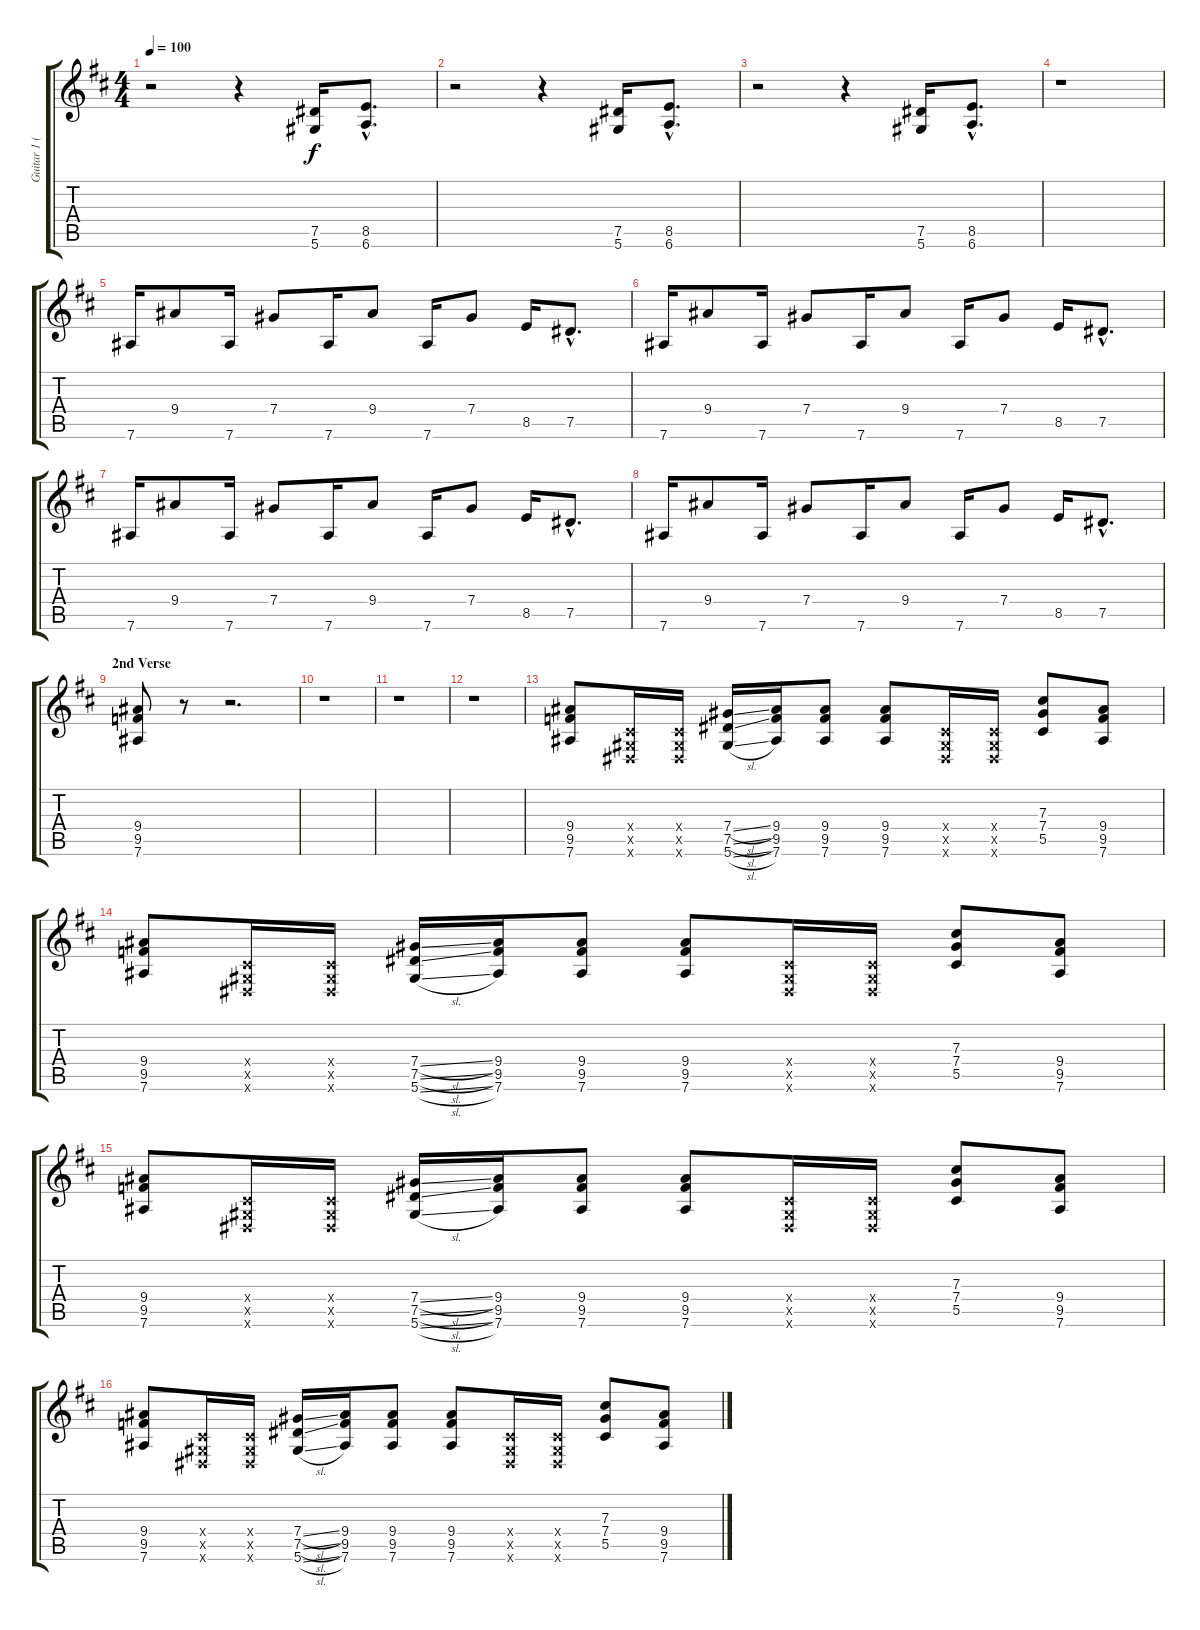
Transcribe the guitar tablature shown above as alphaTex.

\track ("Guitar 1 (Lead)" "Guitar 1 (") {instrument distortionguitar}
\staff {score tabs}
\tuning (Eb4 Bb3 Gb3 Db3 Ab2 Eb2) {hide}
\ts (4 4)
\tempo 100
\clef g2
\ks bminor
r.2{dy f} r.4 (7.5 5.6).16 (8.5{hac} 6.6{hac}).8{d} |
r.2 r.4 (7.5 5.6).16 (8.5{hac} 6.6{hac}).8{d} |
r.2 r.4 (7.5 5.6).16 (8.5{hac} 6.6{hac}).8{d} |
r.1 |
7.6.16 9.4.8 7.6.16 7.4.8 7.6.16 9.4.8 7.6.16 7.4.8 8.5.16 7.5{hac}.8{d} |
7.6.16 9.4.8 7.6.16 7.4.8 7.6.16 9.4.8 7.6.16 7.4.8 8.5.16 7.5{hac}.8{d} |
7.6.16 9.4.8 7.6.16 7.4.8 7.6.16 9.4.8 7.6.16 7.4.8 8.5.16 7.5{hac}.8{d} |
7.6.16 9.4.8 7.6.16 7.4.8 7.6.16 9.4.8 7.6.16 7.4.8 8.5.16 7.5{hac}.8{d} |
\section ("" "2nd Verse")
(9.4 9.5 7.6).8 r.8 r.2{d} |
r.1 |
r.1 |
r.1 |
(9.4 9.5 7.6).8 (0.4{x} 0.5{x} 0.6{x}).16 (0.4{x} 0.5{x} 0.6{x}).16 (7.4{sl} 7.5{sl} 5.6{sl}).16 (9.4 9.5 7.6).16 (9.4 9.5 7.6).8 (9.4 9.5 7.6).8 (0.4{x} 0.5{x} 0.6{x}).16 (0.4{x} 0.5{x} 0.6{x}).16 (7.3 7.4 5.5).8 (9.4 9.5 7.6).8 |
(9.4 9.5 7.6).8 (0.4{x} 0.5{x} 0.6{x}).16 (0.4{x} 0.5{x} 0.6{x}).16 (7.4{sl} 7.5{sl} 5.6{sl}).16 (9.4 9.5 7.6).16 (9.4 9.5 7.6).8 (9.4 9.5 7.6).8 (0.4{x} 0.5{x} 0.6{x}).16 (0.4{x} 0.5{x} 0.6{x}).16 (7.3 7.4 5.5).8 (9.4 9.5 7.6).8 |
(9.4 9.5 7.6).8 (0.4{x} 0.5{x} 0.6{x}).16 (0.4{x} 0.5{x} 0.6{x}).16 (7.4{sl} 7.5{sl} 5.6{sl}).16 (9.4 9.5 7.6).16 (9.4 9.5 7.6).8 (9.4 9.5 7.6).8 (0.4{x} 0.5{x} 0.6{x}).16 (0.4{x} 0.5{x} 0.6{x}).16 (7.3 7.4 5.5).8 (9.4 9.5 7.6).8 |
(9.4 9.5 7.6).8 (0.4{x} 0.5{x} 0.6{x}).16 (0.4{x} 0.5{x} 0.6{x}).16 (7.4{sl} 7.5{sl} 5.6{sl}).16 (9.4 9.5 7.6).16 (9.4 9.5 7.6).8 (9.4 9.5 7.6).8 (0.4{x} 0.5{x} 0.6{x}).16 (0.4{x} 0.5{x} 0.6{x}).16 (7.3 7.4 5.5).8 (9.4 9.5 7.6).8
